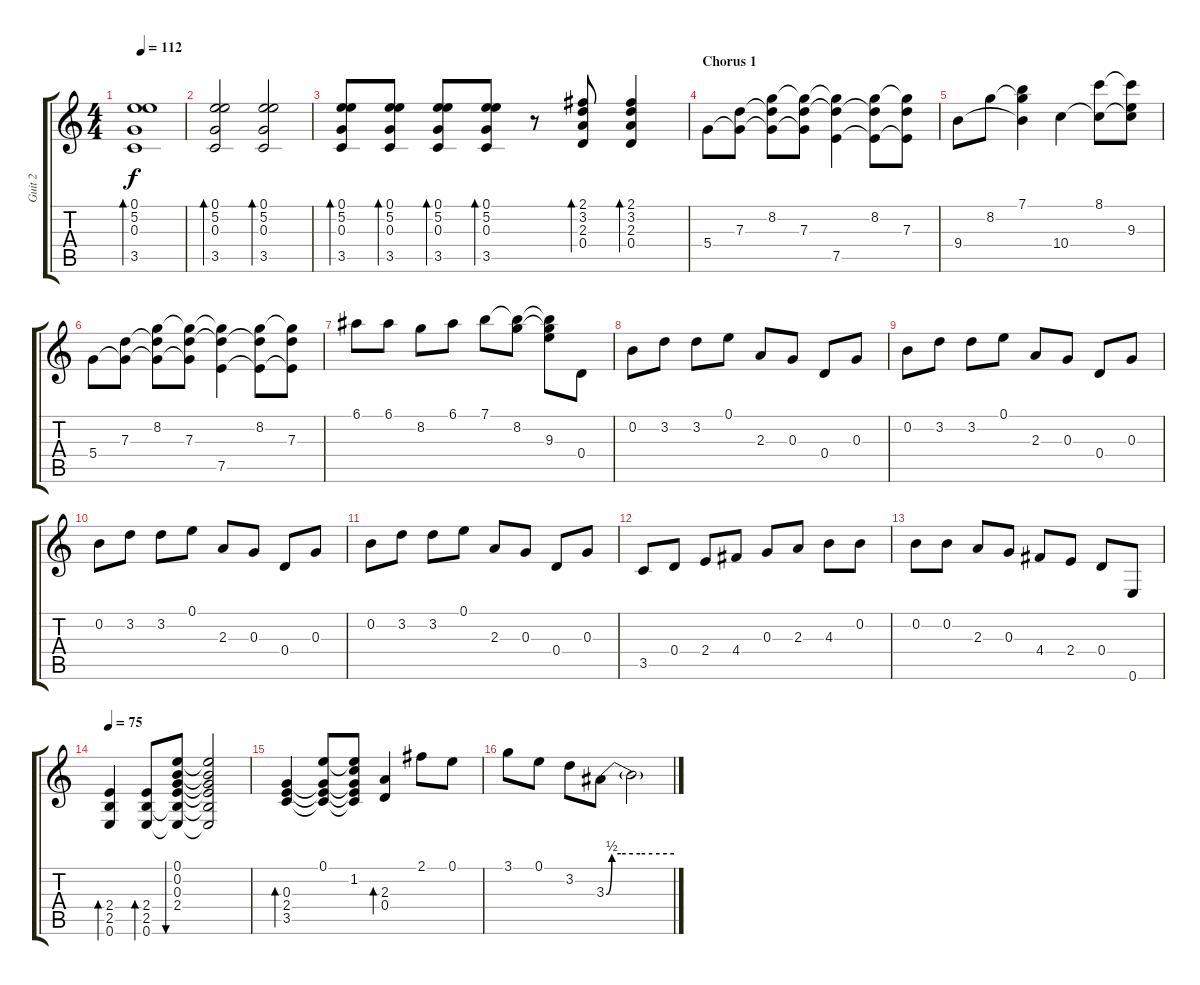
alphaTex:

\track ("Guit 2" "Guit 2") {instrument electricguitarjazz}
\staff {score tabs}
\tuning (E4 B3 G3 D3 A2 E2) {hide}
\ts (4 4)
\tempo 112
\clef g2
\ks c
(0.1 5.2 0.3 3.5).1{bd 30 dy f} |
(0.1 5.2 0.3 3.5).2{bd 30} (0.1 5.2 0.3 3.5).2{bd 30} |
(0.1 5.2 0.3 3.5).8{bd 30} (0.1 5.2 0.3 3.5).8{bd 30} (0.1 5.2 0.3 3.5).8{bd 30} (0.1 5.2 0.3 3.5).8{bd 30} r.8 (2.1 3.2 2.3 0.4).8{bd 30} (2.1 3.2 2.3 0.4).4{bd 30} |
\section ("" "Chorus 1")
5.4.8 (7.3 5.4{t}).8 (8.2 7.3{t} 5.4{t}).8 (8.2{t} 7.3 5.4{t}).8 (8.2{t} 7.3{t} 7.5).4 (8.2 7.3{t} 7.5{t}).8 (8.2{t} 7.3 7.5{t}).8 |
9.4.8 8.2.8 (7.1 8.2{t} 9.4{t}).4 10.4.4 (8.1 10.4{t}).8 (8.1{t} 9.3 10.4{t}).8 |
5.4.8 (7.3 5.4{t}).8 (8.2 7.3{t} 5.4{t}).8 (8.2{t} 7.3 5.4{t}).8 (8.2{t} 7.3{t} 7.5).4 (8.2 7.3{t} 7.5{t}).8 (8.2{t} 7.3 7.5{t}).8 |
6.1.8 6.1.8 8.2.8 6.1.8 7.1.8 (7.1{t} 8.2).8 (7.1{t} 8.2{t} 9.3).8 0.4.8 |
\section ("" "")
0.2.8 3.2.8 3.2.8 0.1.8 2.3.8 0.3.8 0.4.8 0.3.8 |
0.2.8 3.2.8 3.2.8 0.1.8 2.3.8 0.3.8 0.4.8 0.3.8 |
0.2.8 3.2.8 3.2.8 0.1.8 2.3.8 0.3.8 0.4.8 0.3.8 |
0.2.8 3.2.8 3.2.8 0.1.8 2.3.8 0.3.8 0.4.8 0.3.8 |
3.5.8 0.4.8 2.4.8 4.4.8 0.3.8 2.3.8 4.3.8 0.2.8 |
0.2.8 0.2.8 2.3.8 0.3.8 4.4.8 2.4.8 0.4.8 0.6.8 |
\tempo 75
(2.4 2.5 0.6).4{bd 60} (2.4 2.5 0.6).8{bd 60} (0.1 0.2 0.3 2.4 2.5{t} 0.6{t}).8{bu 60} (0.1{t} 0.2{t} 0.3{t} 2.4{t} 2.5{t} 0.6{t}).2 |
(0.3 2.4 3.5).4{bd 60} (0.1 0.3{t} 2.4{t} 3.5{t}).8 (0.1{t} 1.2 0.3{t} 2.4{t} 3.5{t}).8 (2.3 0.4).4{bd 60} 2.1.8 0.1.8 |
3.1.8 0.1.8 3.2.8 3.3{be (custom 0 0 5 2 13 2 30 2 60 2)}.8 3.3{t}.2
